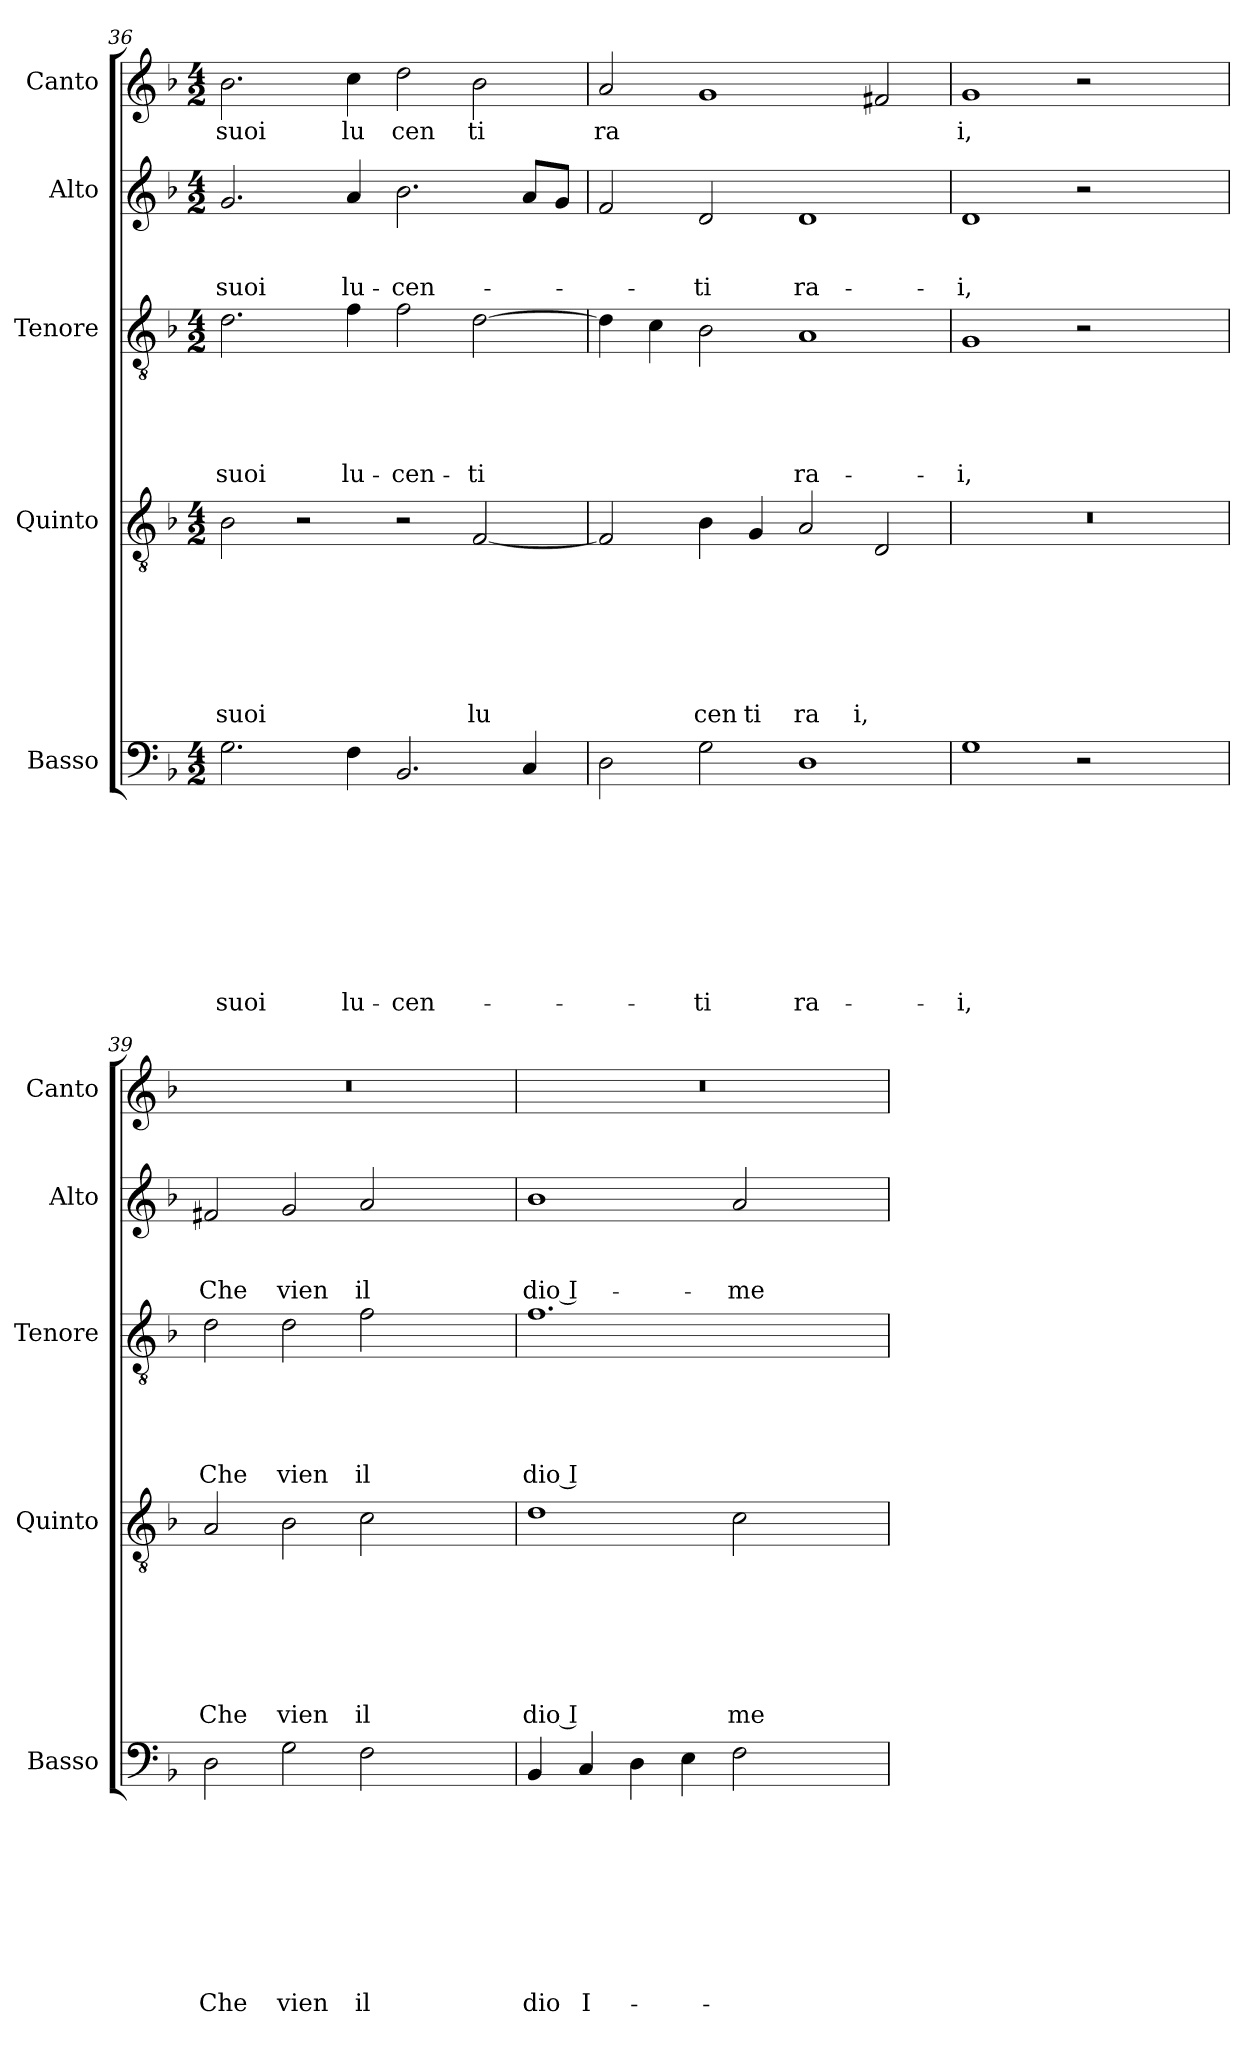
**kern	**text	**text	**text	**text	**text	**text	**text	**text	**text	**kern	**text	**text	**text	**text	**text	**text	**text	**kern	**text	**text	**text	**text	**text	**kern	**text	**text	**text	**kern	**text
*part5	*part5	*part5	*part5	*part5	*part5	*part5	*part5	*part5	*part5	*part4	*part4	*part4	*part4	*part4	*part4	*part4	*part4	*part3	*part3	*part3	*part3	*part3	*part3	*part2	*part2	*part2	*part2	*part1	*part1
*staff5	*staff5	*staff5	*staff5	*staff5	*staff5	*staff5	*staff5	*staff5	*staff5	*staff4	*staff4	*staff4	*staff4	*staff4	*staff4	*staff4	*staff4	*staff3	*staff3	*staff3	*staff3	*staff3	*staff3	*staff2	*staff2	*staff2	*staff2	*staff1	*staff1
*I"Basso	*	*	*	*	*	*	*	*	*	*I"Quinto	*	*	*	*	*	*	*	*I"Tenore	*	*	*	*	*	*I"Alto	*	*	*	*I"Canto	*
*I'Basso	*	*	*	*	*	*	*	*	*	*I'Quinto	*	*	*	*	*	*	*	*I'Tenore	*	*	*	*	*	*I'Alto	*	*	*	*I'Canto	*
*clefF4	*	*	*	*	*	*	*	*	*	*clefGv2	*	*	*	*	*	*	*	*clefGv2	*	*	*	*	*	*clefG2	*	*	*	*clefG2	*
*k[b-]	*	*	*	*	*	*	*	*	*	*k[b-]	*	*	*	*	*	*	*	*k[b-]	*	*	*	*	*	*k[b-]	*	*	*	*k[b-]	*
*F:	*	*	*	*	*	*	*	*	*	*F:	*	*	*	*	*	*	*	*F:	*	*	*	*	*	*F:	*	*	*	*F:	*
*M4/2	*	*	*	*	*	*	*	*	*	*M4/2	*	*	*	*	*	*	*	*M4/2	*	*	*	*	*	*M4/2	*	*	*	*M4/2	*
=36	=36	=36	=36	=36	=36	=36	=36	=36	=36	=36	=36	=36	=36	=36	=36	=36	=36	=36	=36	=36	=36	=36	=36	=36	=36	=36	=36	=36	=36
!	!	!	!	!	!	!	!	!	!LO:LY:b	!	!	!	!	!	!	!	!LO:LY:b	!	!	!	!	!	!LO:LY:b	!	!	!	!LO:LY:b	!	!LO:LY:b
2.G\	.	.	.	.	.	.	.	.	suoi	2B-\	.	.	.	.	.	.	suoi	2.d\	.	.	.	.	suoi	2.g/	.	.	suoi	2.b-\	suoi
.	.	.	.	.	.	.	.	.	.	2r	.	.	.	.	.	.	.	.	.	.	.	.	.	.	.	.	.	.	.
!	!	!	!	!	!	!	!	!	!LO:LY:b	!	!	!	!	!	!	!	!	!	!	!	!	!	!LO:LY:b	!	!	!	!LO:LY:b	!	!LO:LY:b
4F\	.	.	.	.	.	.	.	.	lu-	.	.	.	.	.	.	.	.	4f\	.	.	.	.	lu-	4a/	.	.	lu-	4cc\	lu
!	!	!	!	!	!	!	!	!	!LO:LY:b	!	!	!	!	!	!	!	!	!	!	!	!	!	!LO:LY:b	!	!	!	!LO:LY:b	!	!LO:LY:b
2.BB-/	.	.	.	.	.	.	.	.	-cen-	2r	.	.	.	.	.	.	.	2f\	.	.	.	.	-cen-	2.b-\	.	.	-cen-	2dd\	cen
!	!	!	!	!	!	!	!	!	!	!	!	!	!	!	!	!	!LO:LY:b	!	!	!	!	!	!LO:LY:b	!	!	!	!	!	!LO:LY:b
.	.	.	.	.	.	.	.	.	.	[<2F/	.	.	.	.	.	.	lu	[>2d\	.	.	.	.	-ti	.	.	.	.	2b-\	ti
4C/	.	.	.	.	.	.	.	.	.	.	.	.	.	.	.	.	.	.	.	.	.	.	.	8a/L	.	.	.	.	.
.	.	.	.	.	.	.	.	.	.	.	.	.	.	.	.	.	.	.	.	.	.	.	.	8g/J	.	.	.	.	.
=37	=37	=37	=37	=37	=37	=37	=37	=37	=37	=37	=37	=37	=37	=37	=37	=37	=37	=37	=37	=37	=37	=37	=37	=37	=37	=37	=37	=37	=37
!	!	!	!	!	!	!	!	!	!	!	!	!	!	!	!	!	!	!	!	!	!	!	!	!	!	!	!	!	!LO:LY:b
2D\	.	.	.	.	.	.	.	.	.	2F/]	.	.	.	.	.	.	.	4d\]	.	.	.	.	.	2f/	.	.	.	2a/	ra
.	.	.	.	.	.	.	.	.	.	.	.	.	.	.	.	.	.	4c\	.	.	.	.	.	.	.	.	.	.	.
!	!	!	!	!	!	!	!	!	!LO:LY:b	!	!	!	!	!	!	!	!LO:LY:b	!	!	!	!	!	!	!	!	!	!LO:LY:b	!	!
2G\	.	.	.	.	.	.	.	.	-ti	4B-\	.	.	.	.	.	.	cen	2B-\	.	.	.	.	.	2d/	.	.	-ti	1g	.
!	!	!	!	!	!	!	!	!	!	!	!	!	!	!	!	!	!LO:LY:b	!	!	!	!	!	!	!	!	!	!	!	!
.	.	.	.	.	.	.	.	.	.	4G/	.	.	.	.	.	.	ti	.	.	.	.	.	.	.	.	.	.	.	.
!	!	!	!	!	!	!	!	!	!LO:LY:b	!	!	!	!	!	!	!	!LO:LY:b	!	!	!	!	!	!LO:LY:b	!	!	!	!LO:LY:b	!	!
1D	.	.	.	.	.	.	.	.	ra-	2A/	.	.	.	.	.	.	ra	1A	.	.	.	.	ra-	1d	.	.	ra-	.	.
!	!	!	!	!	!	!	!	!	!	!	!	!	!	!	!	!	!LO:LY:b	!	!	!	!	!	!	!	!	!	!	!	!
.	.	.	.	.	.	.	.	.	.	2D/	.	.	.	.	.	.	i,	.	.	.	.	.	.	.	.	.	.	2f#/	.
=38	=38	=38	=38	=38	=38	=38	=38	=38	=38	=38	=38	=38	=38	=38	=38	=38	=38	=38	=38	=38	=38	=38	=38	=38	=38	=38	=38	=38	=38
!	!	!	!	!	!	!	!	!	!LO:LY:b	!LO:N:vis=1	!	!	!	!	!	!	!	!	!	!	!	!	!LO:LY:b	!	!	!	!LO:LY:b	!	!LO:LY:b
1G	.	.	.	.	.	.	.	.	-i,	0r	.	.	.	.	.	.	.	1G	.	.	.	.	-i,	1d	.	.	-i,	1g	i,
2r	.	.	.	.	.	.	.	.	.	.	.	.	.	.	.	.	.	2r	.	.	.	.	.	2r	.	.	.	2r	.
2ryy	.	.	.	.	.	.	.	.	.	.	.	.	.	.	.	.	.	2ryy	.	.	.	.	.	2ryy	.	.	.	2ryy	.
=39	=39	=39	=39	=39	=39	=39	=39	=39	=39	=39	=39	=39	=39	=39	=39	=39	=39	=39	=39	=39	=39	=39	=39	=39	=39	=39	=39	=39	=39
!	!	!	!	!	!	!	!	!	!LO:LY:b	!	!	!	!	!	!	!	!LO:LY:b	!	!	!	!	!	!LO:LY:b	!	!	!	!LO:LY:b	!LO:N:vis=1	!
2D\	.	.	.	.	.	.	.	.	Che	2A/	.	.	.	.	.	.	Che	2d\	.	.	.	.	Che	2f#X/	.	.	Che	0r	.
!	!	!	!	!	!	!	!	!	!LO:LY:b	!	!	!	!	!	!	!	!LO:LY:b	!	!	!	!	!	!LO:LY:b	!	!	!	!LO:LY:b	!	!
2G\	.	.	.	.	.	.	.	.	vien	2B-\	.	.	.	.	.	.	vien	2d\	.	.	.	.	vien	2g/	.	.	vien	.	.
!	!	!	!	!	!	!	!	!	!LO:LY:b	!	!	!	!	!	!	!	!LO:LY:b	!	!	!	!	!	!LO:LY:b	!	!	!	!LO:LY:b	!	!
2F\	.	.	.	.	.	.	.	.	il	2c\	.	.	.	.	.	.	il	2f\	.	.	.	.	il	2a/	.	.	il	.	.
2ryy	.	.	.	.	.	.	.	.	.	2ryy	.	.	.	.	.	.	.	2ryy	.	.	.	.	.	2ryy	.	.	.	.	.
=40	=40	=40	=40	=40	=40	=40	=40	=40	=40	=40	=40	=40	=40	=40	=40	=40	=40	=40	=40	=40	=40	=40	=40	=40	=40	=40	=40	=40	=40
!	!	!	!	!	!	!	!	!	!LO:LY:b	!	!	!	!	!	!	!	!LO:LY:b:rj	!	!	!	!	!	!LO:LY:b:rj	!	!	!	!LO:LY:b:rj	!LO:N:vis=1	!
4BB-/	.	.	.	.	.	.	.	.	dio	1d	.	.	.	.	.	.	dio I	1.f	.	.	.	.	dio I-	1b-	.	.	dio I-	0r	.
!	!	!	!	!	!	!	!	!	!LO:LY:b	!	!	!	!	!	!	!	!	!	!	!	!	!	!	!	!	!	!	!	!
4C/	.	.	.	.	.	.	.	.	I-	.	.	.	.	.	.	.	.	.	.	.	.	.	.	.	.	.	.	.	.
4D\	.	.	.	.	.	.	.	.	.	.	.	.	.	.	.	.	.	.	.	.	.	.	.	.	.	.	.	.	.
4E\	.	.	.	.	.	.	.	.	.	.	.	.	.	.	.	.	.	.	.	.	.	.	.	.	.	.	.	.	.
!	!	!	!	!	!	!	!	!	!	!	!	!	!	!	!	!	!LO:LY:b	!	!	!	!	!	!	!	!	!	!LO:LY:b	!	!
2F\	.	.	.	.	.	.	.	.	.	2c\	.	.	.	.	.	.	me	.	.	.	.	.	.	2a/	.	.	-me-	.	.
2ryy	.	.	.	.	.	.	.	.	.	2ryy	.	.	.	.	.	.	.	2ryy	.	.	.	.	.	2ryy	.	.	.	.	.
=	=	=	=	=	=	=	=	=	=	=	=	=	=	=	=	=	=	=	=	=	=	=	=	=	=	=	=	=	=
*-	*-	*-	*-	*-	*-	*-	*-	*-	*-	*-	*-	*-	*-	*-	*-	*-	*-	*-	*-	*-	*-	*-	*-	*-	*-	*-	*-	*-	*-
